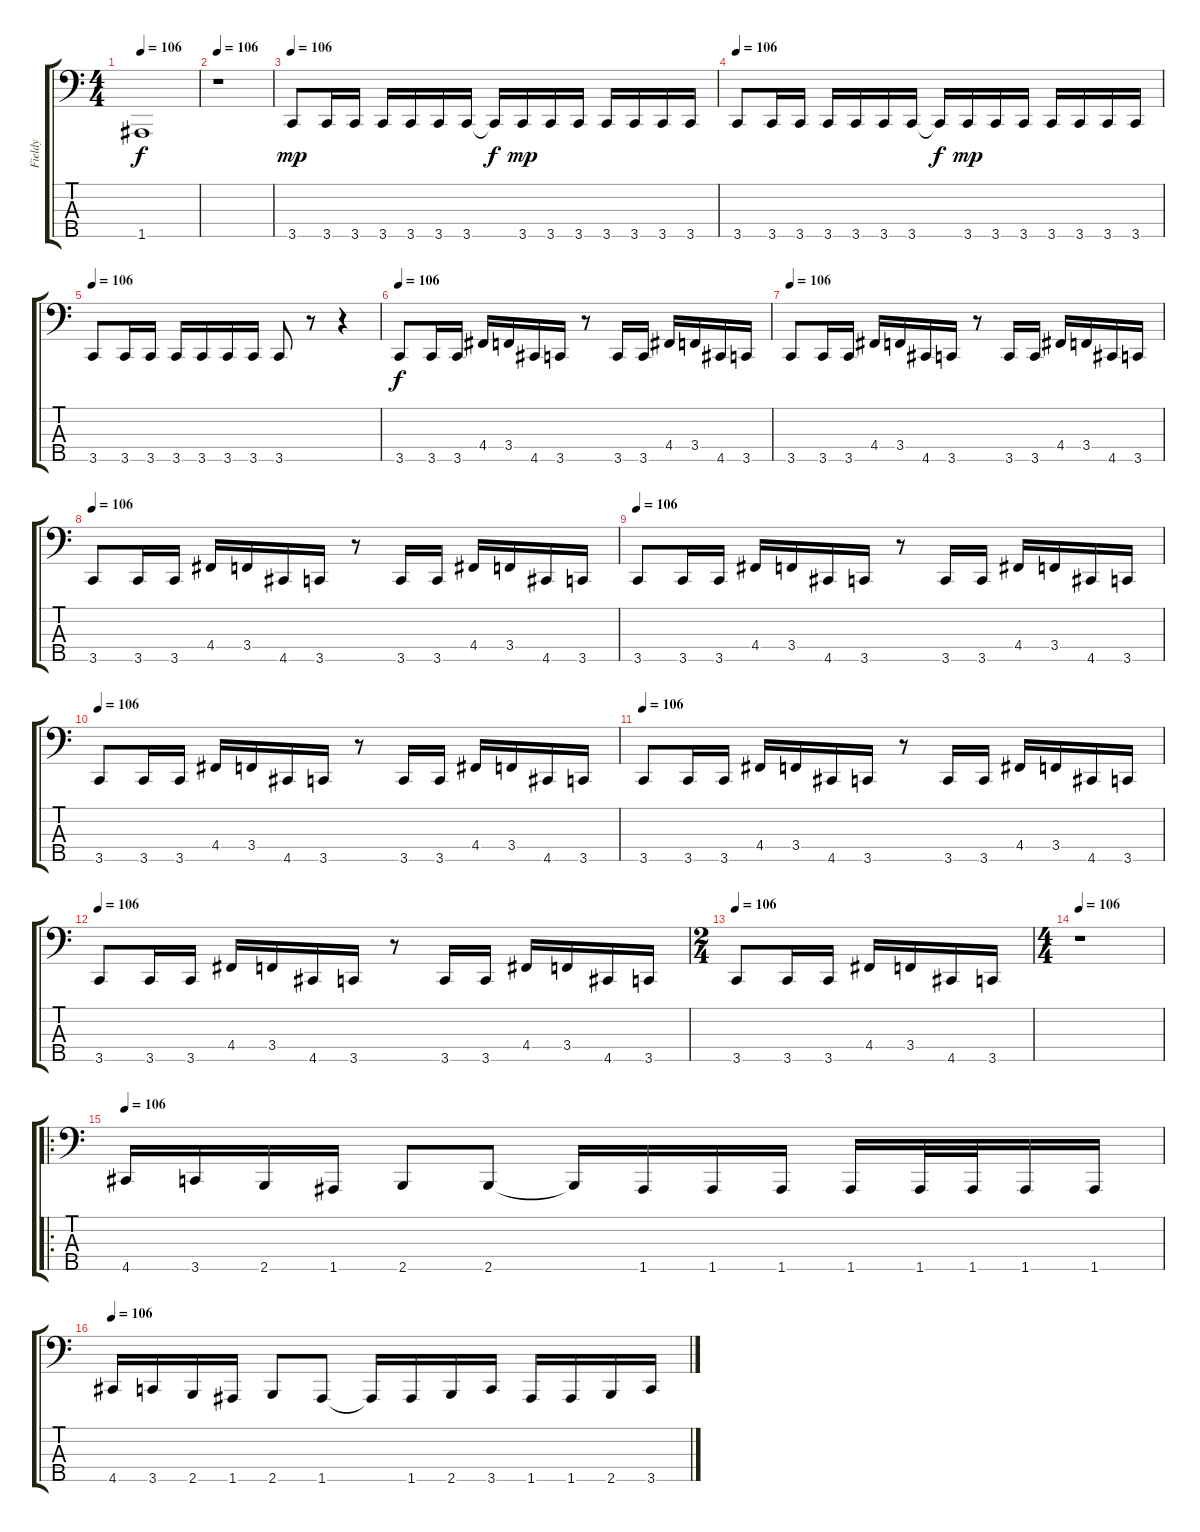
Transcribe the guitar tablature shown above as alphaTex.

\track ("Fieldy" "Fieldy") {instrument slapbass1}
\staff {score tabs}
\tuning (F2 C2 G1 D1 A0) {hide}
\ts (4 4)
\tempo 106
\clef f4
\ks c
1.5{t}.1{dy f} |
\tempo 106
r.1 |
\tempo 106
3.5.8{dy mp instrument electricbassfinger} 3.5.16 3.5.16 3.5.16 3.5.16 3.5.16 3.5.16 3.5{t}.16{dy f} 3.5.16{dy mp} 3.5.16 3.5.16 3.5.16 3.5.16 3.5.16 3.5.16 |
\tempo 106
3.5.8{instrument electricbassfinger} 3.5.16 3.5.16 3.5.16 3.5.16 3.5.16 3.5.16 3.5{t}.16{dy f} 3.5.16{dy mp} 3.5.16 3.5.16 3.5.16 3.5.16 3.5.16 3.5.16 |
\tempo 106
3.5.8{instrument electricbassfinger} 3.5.16 3.5.16 3.5.16 3.5.16 3.5.16 3.5.16 3.5.8 r.8 r.4 |
\tempo 106
3.5.8{dy f instrument slapbass1} 3.5.16 3.5.16 4.4.16 3.4.16 4.5.16 3.5.16 r.8 3.5.16 3.5.16 4.4.16 3.4.16 4.5.16 3.5.16 |
\tempo 106
3.5.8 3.5.16 3.5.16 4.4.16 3.4.16 4.5.16 3.5.16 r.8 3.5.16 3.5.16 4.4.16 3.4.16 4.5.16 3.5.16 |
\tempo 106
3.5.8 3.5.16 3.5.16 4.4.16 3.4.16 4.5.16 3.5.16 r.8 3.5.16 3.5.16 4.4.16 3.4.16 4.5.16 3.5.16 |
\tempo 106
3.5.8 3.5.16 3.5.16 4.4.16 3.4.16 4.5.16 3.5.16 r.8 3.5.16 3.5.16 4.4.16 3.4.16 4.5.16 3.5.16 |
\tempo 106
3.5.8 3.5.16 3.5.16 4.4.16 3.4.16 4.5.16 3.5.16 r.8 3.5.16 3.5.16 4.4.16 3.4.16 4.5.16 3.5.16 |
\tempo 106
3.5.8 3.5.16 3.5.16 4.4.16 3.4.16 4.5.16 3.5.16 r.8 3.5.16 3.5.16 4.4.16 3.4.16 4.5.16 3.5.16 |
\tempo 106
3.5.8 3.5.16 3.5.16 4.4.16 3.4.16 4.5.16 3.5.16 r.8 3.5.16 3.5.16 4.4.16 3.4.16 4.5.16 3.5.16 |
\ts (2 4)
\tempo 106
3.5.8 3.5.16 3.5.16 4.4.16 3.4.16 4.5.16 3.5.16 |
\ts (4 4)
\tempo 106
r.1 |
\ro
\tempo 106
4.5.16 3.5.16 2.5.16 1.5.16 2.5.8 2.5.8 2.5{t}.16 1.5.16 1.5.16 1.5.16 1.5.16 1.5.32 1.5.32 1.5.16 1.5.16 |
\tempo 106
4.5.16 3.5.16 2.5.16 1.5.16 2.5.8 1.5.8 1.5{t}.16 1.5.16 2.5.16 3.5.16 1.5.16 1.5.16 2.5.16 3.5.16
